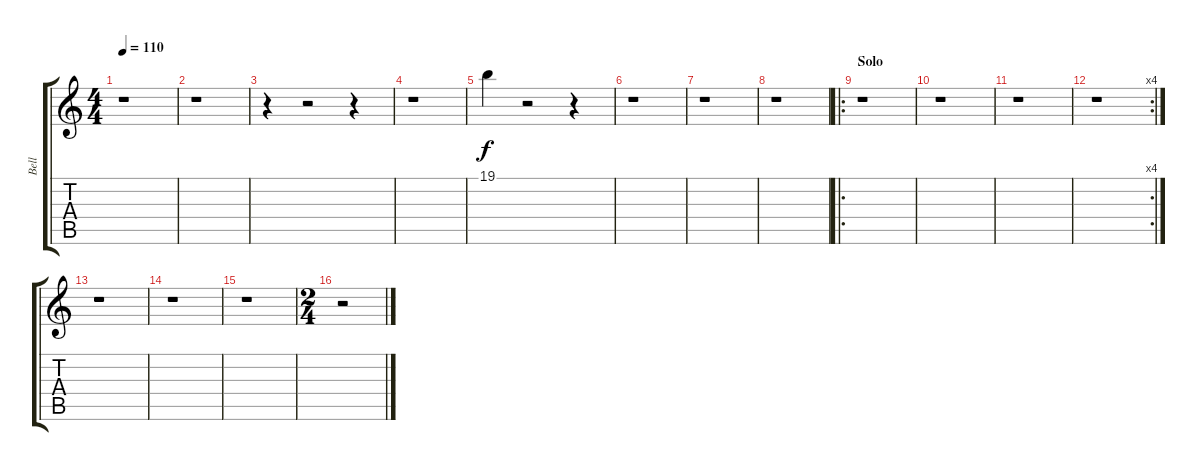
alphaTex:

\track ("Bell" "Bell") {instrument tubularbells}
\staff {score tabs}
\tuning (E4 B3 G3 D3 A2 E2) {hide}
\ts (4 4)
\tempo 110
\clef g2
\ks c
r.1{dy f} |
r.1 |
r.4 r.2 r.4 |
r.1 |
19.1.4 r.2 r.4 |
r.1 |
r.1 |
r.1 |
\ro
\section ("" "Solo")
r.1 |
r.1 |
r.1 |
\rc 4
r.1 |
r.1 |
r.1 |
r.1 |
\ts (2 4)
r.2
